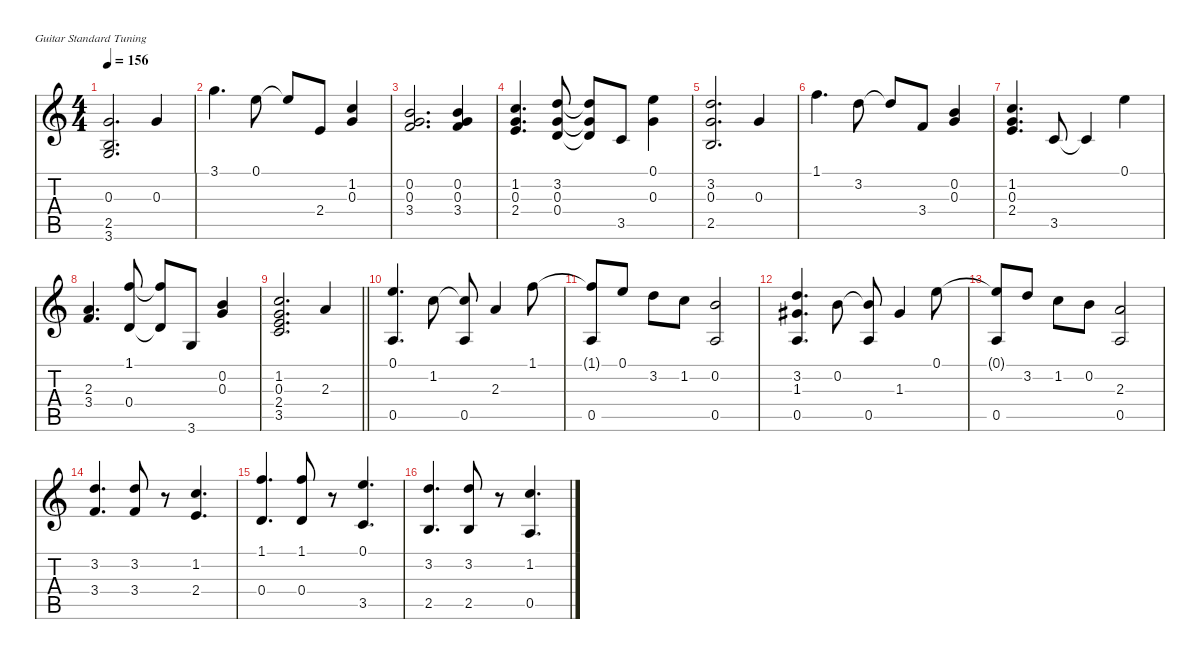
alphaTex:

\defaultSystemsLayout 4
\hideDynamics
\bracketExtendMode nobrackets
\singleTrackTrackNamePolicy hidden
\multiTrackTrackNamePolicy hidden
\firstSystemTrackNameOrientation horizontal
\otherSystemsTrackNameOrientation horizontal
\extendBarLines
\chordDiagramsInScore
\track ("ギター - クラシック" "ギター - クラシック") {instrument acousticguitarnylon}
\staff {score tabs}
\tuning (E4 B3 G3 D3 A2 E2)
\ts (4 4)
\tempo 156
\clef g2
\ks c
(0.3 3.6 2.5).2{d dy mf beam Up} 0.3.4{beam Up} |
3.1.4{d beam Down} 0.1.8{beam Down} 0.1{t}.8{beam Up} 2.4.8{beam Up} (1.2 0.3).4{beam Up} |
(0.3 0.2 3.4).2{d beam Up} (0.2 0.3 3.4).4{beam Up} |
(0.3 1.2 2.4).4{d beam Up} (3.2 0.3 0.4).8{beam Up} (0.4{t} 0.3{t} 3.2{t}).8{beam Up} 3.5.8{beam Up} (0.1 0.3).4{beam Down} |
(3.2 0.3 2.5).2{d beam Up} 0.3.4{beam Up} |
1.1.4{d beam Down} 3.2.8{beam Down} 3.2{t}.8{beam Up} 3.4.8{beam Up} (0.2 0.3).4{beam Up} |
(2.4 1.2 0.3).4{d beam Up} 3.5.8{beam Up} 3.5{t}.4{beam Up} 0.1.4{beam Down} |
(2.3 3.4).4{d beam Up} (1.1 0.4).8{beam Up} (0.4{t} 1.1{t}).8{beam Up} 3.6.8{beam Up} (0.3 0.2).4{beam Up} |
\barLineRight lightlight
(1.2 0.3 2.4 3.5).2{d beam Up} 2.3.4{beam Up} |
(0.1 0.5).4{d beam Up} 1.2.8{beam Down} (1.2{t} 0.5).8{beam Up} 2.3.4{beam Up} 1.1.8{beam Down} |
(1.1{t} 0.5).8{beam Up} 0.1.8{beam Up} 3.2.8{beam Down} 1.2.8{beam Down} (0.2 0.5).2{beam Up} |
(3.2 1.3{acc #} 0.5).4{d beam Up} 0.2.8{beam Down} (0.2{t} 0.5).8{beam Up} 1.3{acc #}.4{beam Up} 0.1.8{beam Down} |
(0.1{t} 0.5).8{beam Up} 3.2.8{beam Up} 1.2.8{beam Down} 0.2.8{beam Down} (2.3 0.5).2{beam Up} |
(3.2 3.4).4{d beam Up} (3.4 3.2).8{beam Up} r.8{beam Up} (1.2 2.4).4{d beam Up} |
(1.1 0.4).4{d beam Up} (1.1 0.4).8{beam Up} r.8{beam Up} (0.1 3.5).4{d beam Up} |
(2.5 3.2).4{d beam Up} (3.2 2.5).8{beam Up} r.8{beam Up} (1.2 0.5).4{d beam Up}
